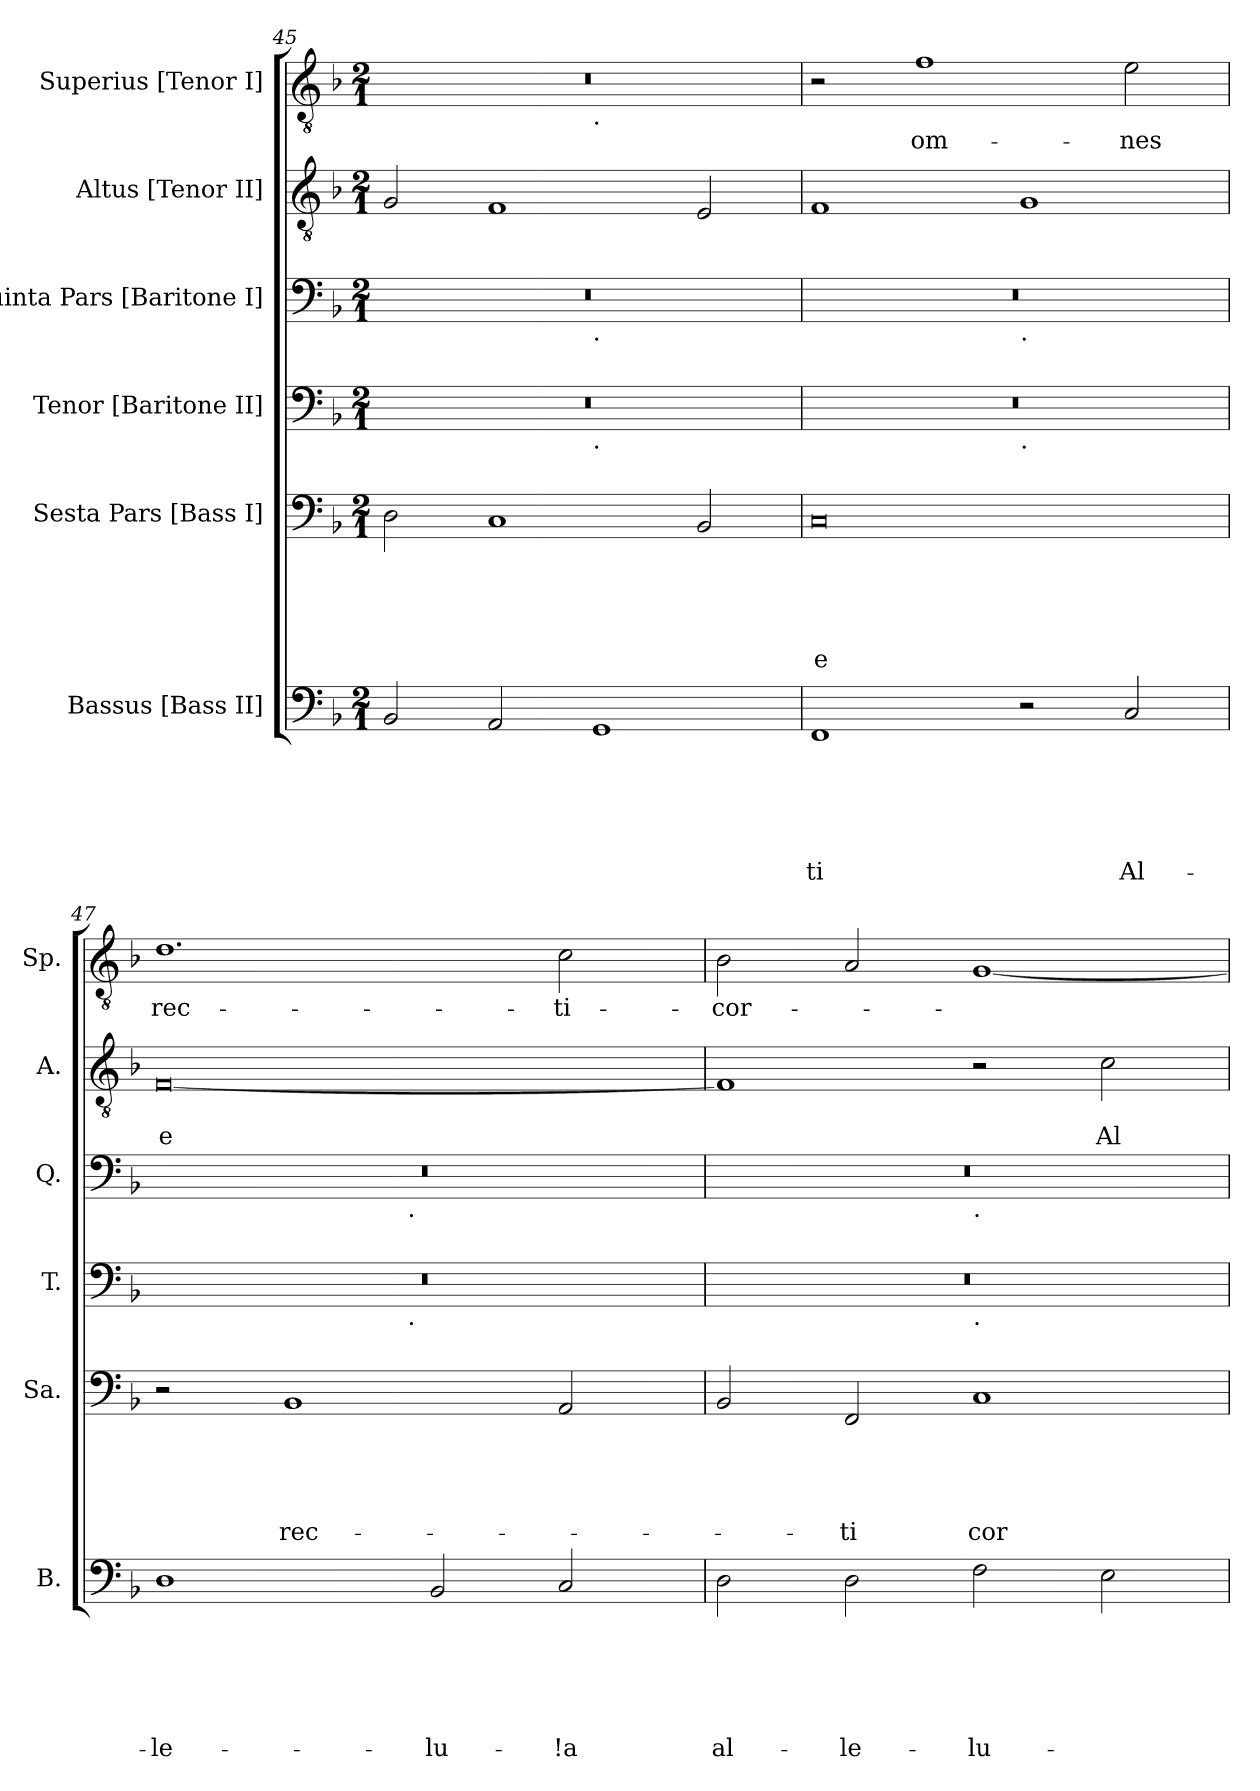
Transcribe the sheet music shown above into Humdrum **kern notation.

**kern	**text	**text	**text	**text	**text	**text	**kern	**text	**text	**text	**text	**text	**kern	**kern	**kern	**text	**text	**kern	**text
*part6	*part6	*part6	*part6	*part6	*part6	*part6	*part5	*part5	*part5	*part5	*part5	*part5	*part4	*part3	*part2	*part2	*part2	*part1	*part1
*staff6	*staff6	*staff6	*staff6	*staff6	*staff6	*staff6	*staff5	*staff5	*staff5	*staff5	*staff5	*staff5	*staff4	*staff3	*staff2	*staff2	*staff2	*staff1	*staff1
*I"Bassus [Bass II]	*	*	*	*	*	*	*I"Sesta Pars [Bass I]	*	*	*	*	*	*I"Tenor [Baritone II]	*I"Quinta Pars [Baritone I]	*I"Altus [Tenor II]	*	*	*I"Superius [Tenor I]	*
*I'B.	*	*	*	*	*	*	*I'Sa.	*	*	*	*	*	*I'T.	*I'Q.	*I'A.	*	*	*I'Sp.	*
*clefF4	*	*	*	*	*	*	*clefF4	*	*	*	*	*	*clefF4	*clefF4	*clefGv2	*	*	*clefGv2	*
*k[b-]	*	*	*	*	*	*	*k[b-]	*	*	*	*	*	*k[b-]	*k[b-]	*k[b-]	*	*	*k[b-]	*
*F:	*	*	*	*	*	*	*F:	*	*	*	*	*	*F:	*F:	*F:	*	*	*F:	*
*M2/1	*	*	*	*	*	*	*M2/1	*	*	*	*	*	*M2/1	*M2/1	*M2/1	*	*	*M2/1	*
=45	=45	=45	=45	=45	=45	=45	=45	=45	=45	=45	=45	=45	=45	=45	=45	=45	=45	=45	=45
*	*	*	*	*	*	*	*	*	*	*	*	*	*^	*^	*	*	*	*^	*
2BB-/	.	.	.	.	.	.	2D\	.	.	.	.	.	0r	1ryy	0r	1ryy	2G/	.	.	0r	1ryy	.
2AA/	.	.	.	.	.	.	1C	.	.	.	.	.	.	.	.	.	1F	.	.	.	.	.
!	!	!	!	!	!	!	!	!	!	!	!	!	!	!	!	!	!	!	!	!	!LO:TX:b:t=.	!
!	!	!	!	!	!	!	!	!	!	!	!	!	!	!	!	!LO:TX:b:t=.	!	!	!	!	!	!
!	!	!	!	!	!	!	!	!	!	!	!	!	!	!LO:TX:b:t=.	!	!	!	!	!	!	!	!
1GG	.	.	.	.	.	.	.	.	.	.	.	.	.	1ryy	.	1ryy	.	.	.	.	1ryy	.
.	.	.	.	.	.	.	2BB-/	.	.	.	.	.	.	.	.	.	2E/	.	.	.	.	.
=46	=46	=46	=46	=46	=46	=46	=46	=46	=46	=46	=46	=46	=46	=46	=46	=46	=46	=46	=46	=46	=46	=46
!	!	!	!	!	!	!LO:LY:b	!	!	!	!	!	!LO:LY:b	!	!	!	!	!	!	!	!	!	!
*	*	*	*	*	*	*	*	*	*	*	*	*	*	*	*	*	*	*	*	*v	*v	*
1FF	.	.	.	.	.	-ti	0C	.	.	.	.	-e	0r	1ryy	0r	1ryy	1F	.	.	2r	.
!	!	!	!	!	!	!	!	!	!	!	!	!	!	!	!	!	!	!	!	!	!LO:LY:b
.	.	.	.	.	.	.	.	.	.	.	.	.	.	.	.	.	.	.	.	1f	om-
!	!	!	!	!	!	!	!	!	!	!	!	!	!	!	!	!LO:TX:b:t=.	!	!	!	!	!
!	!	!	!	!	!	!	!	!	!	!	!	!	!	!LO:TX:b:t=.	!	!	!	!	!	!	!
2r	.	.	.	.	.	.	.	.	.	.	.	.	.	1ryy	.	1ryy	1G	.	.	.	.
!	!	!	!	!	!	!LO:LY:b	!	!	!	!	!	!	!	!	!	!	!	!	!	!	!LO:LY:b
2C/	.	.	.	.	.	Al-	.	.	.	.	.	.	.	.	.	.	.	.	.	2e\	-nes
=47	=47	=47	=47	=47	=47	=47	=47	=47	=47	=47	=47	=47	=47	=47	=47	=47	=47	=47	=47	=47	=47
!	!	!	!	!	!	!LO:LY:b	!	!	!	!	!	!	!	!	!	!	!	!	!LO:LY:b	!	!LO:LY:b
1D	.	.	.	.	.	-le-	2r	.	.	.	.	.	0r	2ryy	0r	2ryy	[>0F	.	-e	1.d	rec-
!	!	!	!	!	!	!	!	!	!	!	!	!LO:LY:b	!	!	!	!	!	!	!	!	!
.	.	.	.	.	.	.	1BB-	.	.	.	.	rec-	.	4...ryy	.	4...ryy	.	.	.	.	.
!	!	!	!	!	!	!	!	!	!	!	!	!	!	!	!	!LO:TX:b:t=.	!	!	!	!	!
!	!	!	!	!	!	!	!	!	!	!	!	!	!	!LO:TX:b:t=.	!	!	!	!	!	!	!
.	.	.	.	.	.	.	.	.	.	.	.	.	.	1ryy	.	1ryy	.	.	.	.	.
!	!	!	!	!	!	!LO:LY:b	!	!	!	!	!	!	!	!	!	!	!	!	!	!	!
2BB-/	.	.	.	.	.	-lu-	.	.	.	.	.	.	.	.	.	.	.	.	.	.	.
!	!	!	!	!	!	!LO:LY:b	!	!	!	!	!	!	!	!	!	!	!	!	!	!	!LO:LY:b
2C/	.	.	.	.	.	-!a	2AA/	.	.	.	.	.	.	.	.	.	.	.	.	2c\	-ti-
.	.	.	.	.	.	.	.	.	.	.	.	.	.	32ryy	.	32ryy	.	.	.	.	.
!!LO:PB:g=z
=48	=48	=48	=48	=48	=48	=48	=48	=48	=48	=48	=48	=48	=48	=48	=48	=48	=48	=48	=48	=48	=48
!	!	!	!	!	!	!LO:LY:b	!	!	!	!	!	!	!	!	!	!	!	!	!	!	!LO:LY:b
2D\	.	.	.	.	.	al-	2BB-/	.	.	.	.	.	0r	1ryy	0r	1ryy	1F]	.	.	2B-\	-cor-
!	!	!	!	!	!	!LO:LY:b	!	!	!	!	!	!LO:LY:b	!	!	!	!	!	!	!	!	!
2D\	.	.	.	.	.	-le-	2FF/	.	.	.	.	-ti	.	.	.	.	.	.	.	2A/	.
!	!	!	!	!	!	!	!	!	!	!	!	!	!	!	!	!LO:TX:b:t=.	!	!	!	!	!
!	!	!	!	!	!	!	!	!	!	!	!	!	!	!LO:TX:b:t=.	!	!	!	!	!	!	!
!	!	!	!	!	!	!LO:LY:b	!	!	!	!	!	!LO:LY:b	!	!	!	!	!	!	!	!	!
2F\	.	.	.	.	.	-lu-	1C	.	.	.	.	cor-	.	1ryy	.	1ryy	2r	.	.	[<1G	.
!	!	!	!	!	!	!	!	!	!	!	!	!	!	!	!	!	!	!	!LO:LY:b	!	!
2E\	.	.	.	.	.	.	.	.	.	.	.	.	.	.	.	.	2c\	.	Al-	.	.
*	*	*	*	*	*	*	*	*	*	*	*	*	*v	*v	*	*	*	*	*	*	*
*	*	*	*	*	*	*	*	*	*	*	*	*	*	*v	*v	*	*	*	*	*
=	=	=	=	=	=	=	=	=	=	=	=	=	=	=	=	=	=	=	=
*-	*-	*-	*-	*-	*-	*-	*-	*-	*-	*-	*-	*-	*-	*-	*-	*-	*-	*-	*-
